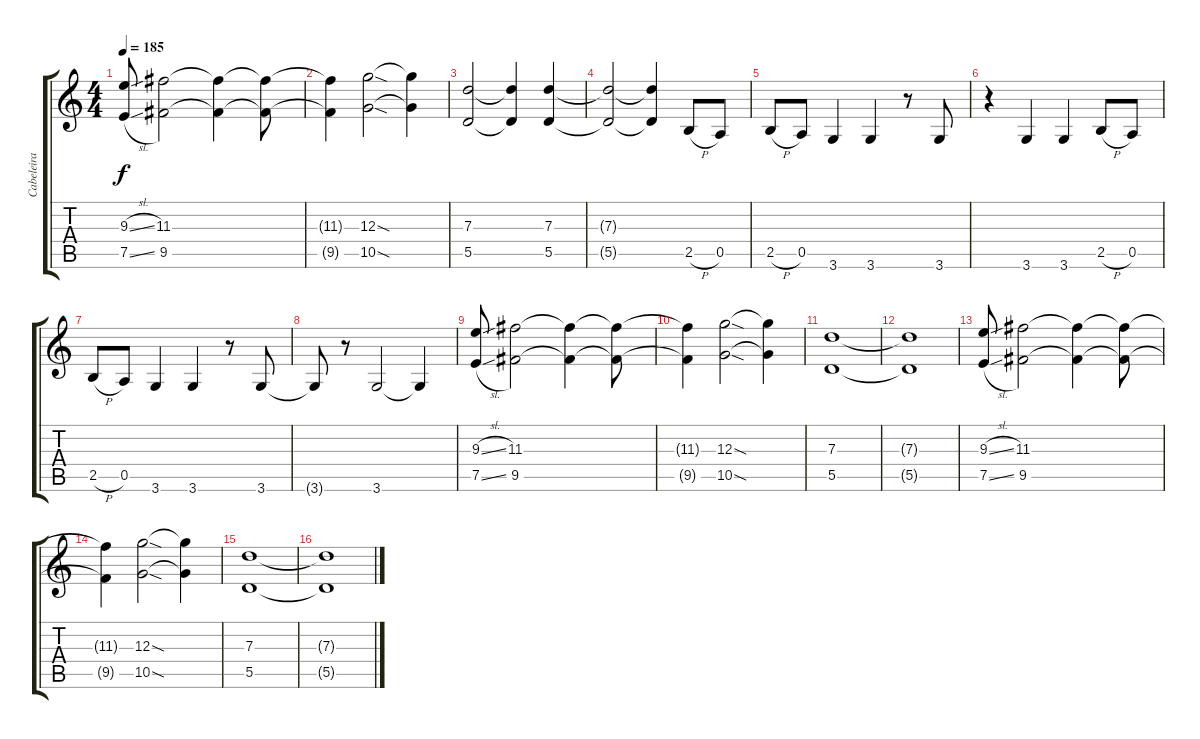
\track ("Cabeleira" "Cabeleira") {instrument electricguitarjazz}
\staff {score tabs}
\tuning (E4 B3 G3 D3 A2 E2) {hide}
\ts (4 4)
\tempo 185
\clef g2
\ks c
(9.3{sl} 7.5{sl}).8{dy f} (11.3 9.5).2 (11.3{t} 9.5{t}).4 (11.3{t} 9.5{t}).8 |
(11.3{t} 9.5{t}).4 (12.3{sod} 10.5{sod}).2 (12.3{t} 10.5{t}).4 |
(7.3 5.5).2 (7.3{t} 5.5{t}).4 (7.3 5.5).4 |
(7.3{t} 5.5{t}).2 (7.3{t} 5.5{t}).4 2.5{h}.8 0.5.8 |
2.5{h}.8 0.5.8 3.6.4 3.6.4 r.8 3.6.8 |
r.4 3.6.4 3.6.4 2.5{h}.8 0.5.8 |
2.5{h}.8 0.5.8 3.6.4 3.6.4 r.8 3.6.8 |
3.6{t}.8 r.8 3.6.2 3.6{t}.4 |
(9.3{sl} 7.5{sl}).8 (11.3 9.5).2 (11.3{t} 9.5{t}).4 (11.3{t} 9.5{t}).8 |
(11.3{t} 9.5{t}).4 (12.3{sod} 10.5{sod}).2 (12.3{t} 10.5{t}).4 |
(7.3 5.5).1 |
(7.3{t} 5.5{t}).1 |
(9.3{sl} 7.5{sl}).8 (11.3 9.5).2 (11.3{t} 9.5{t}).4 (11.3{t} 9.5{t}).8 |
(11.3{t} 9.5{t}).4 (12.3{sod} 10.5{sod}).2 (12.3{t} 10.5{t}).4 |
(7.3 5.5).1 |
(7.3{t} 5.5{t}).1
